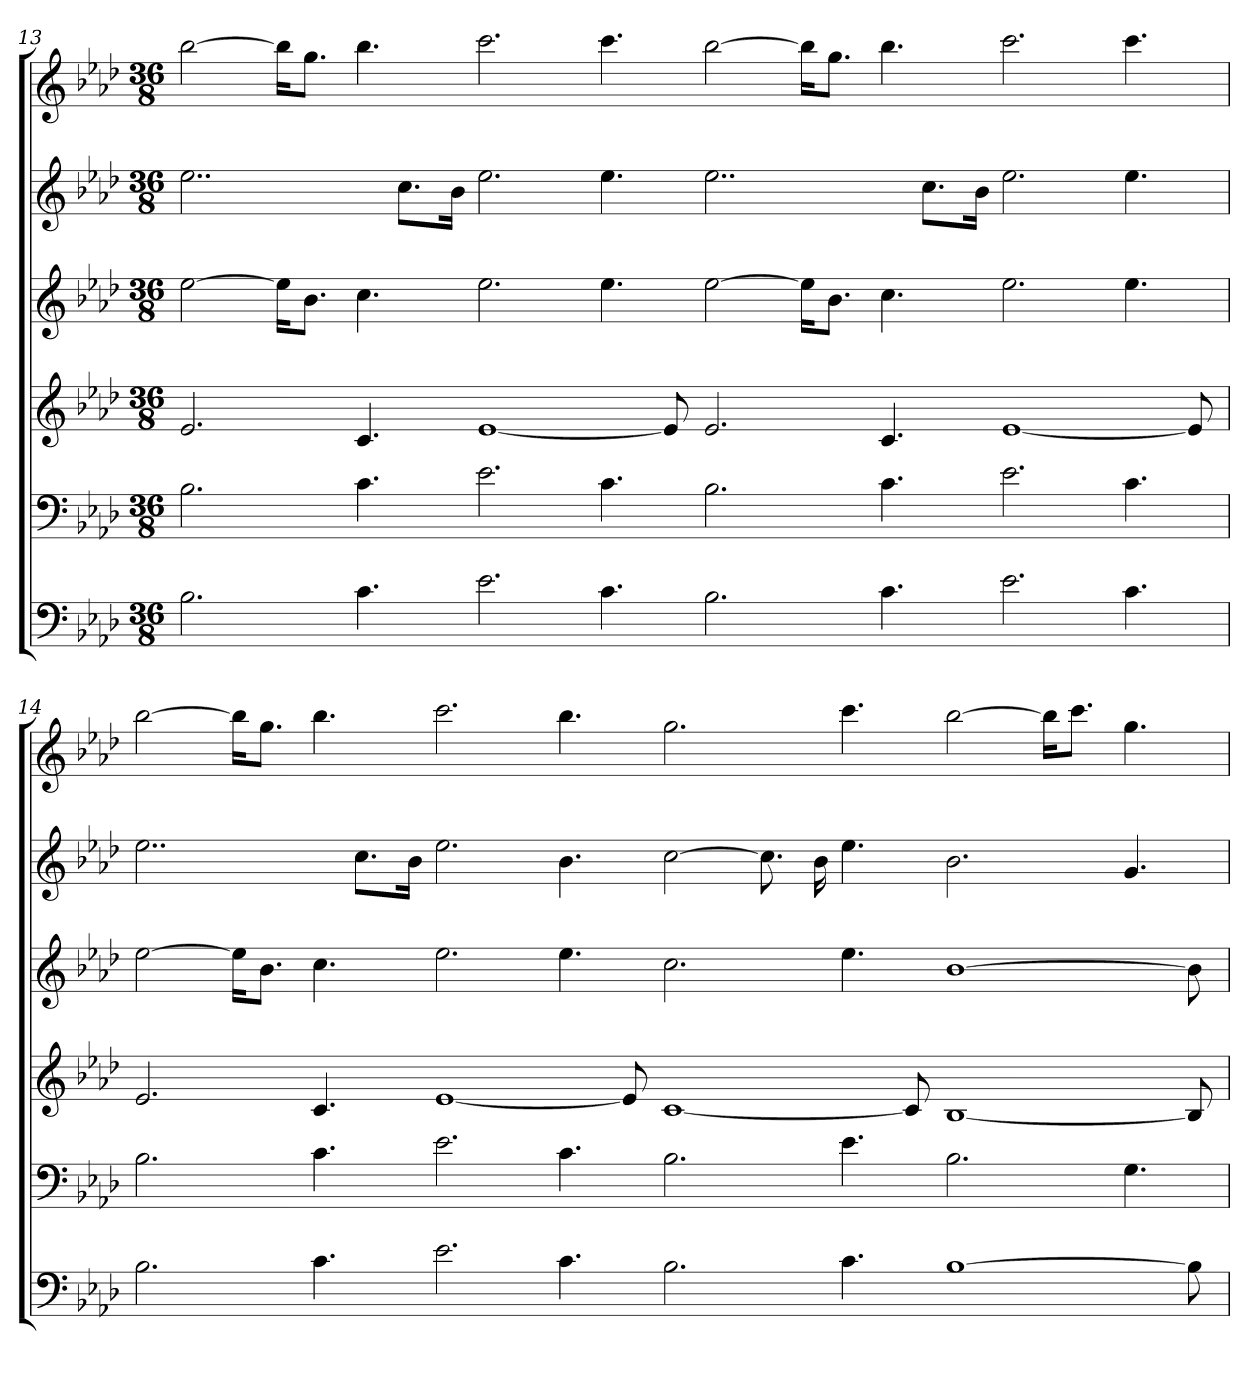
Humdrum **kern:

**kern	**kern	**kern	**kern	**kern	**kern
*part6	*part5	*part4	*part3	*part2	*part1
*staff6	*staff5	*staff4	*staff3	*staff2	*staff1
*clefF4	*clefF4	*clefG2	*clefG2	*clefG2	*clefG2
*k[b-e-a-d-]	*k[b-e-a-d-]	*k[b-e-a-d-]	*k[b-e-a-d-]	*k[b-e-a-d-]	*k[b-e-a-d-]
*M36/8	*M36/8	*M36/8	*M36/8	*M36/8	*M36/8
=13	=13	=13	=13	=13	=13
2.B-	2.B-	2.e-	[2ee-	2..ee-	[2bb-
.	.	.	16ee-\KL]	.	16bb-\KL]
.	.	.	8.b-\J	.	8.gg\J
4.c	4.c	4.c	4.cc	.	4.bb-
.	.	.	.	8.cc\L	.
.	.	.	.	16b-\Jk	.
2.e-	2.e-	[1e-	2.ee-	2.ee-	2.ccc
4.c	4.c	.	4.ee-	4.ee-	4.ccc
.	.	8e-]	.	.	.
2.B-	2.B-	2.e-	[2ee-	2..ee-	[2bb-
.	.	.	16ee-\KL]	.	16bb-\KL]
.	.	.	8.b-\J	.	8.gg\J
4.c	4.c	4.c	4.cc	.	4.bb-
.	.	.	.	8.cc\L	.
.	.	.	.	16b-\Jk	.
2.e-	2.e-	[1e-	2.ee-	2.ee-	2.ccc
4.c	4.c	.	4.ee-	4.ee-	4.ccc
.	.	8e-]	.	.	.
=14	=14	=14	=14	=14	=14
2.B-	2.B-	2.e-	[2ee-	2..ee-	[2bb-
.	.	.	16ee-\KL]	.	16bb-\KL]
.	.	.	8.b-\J	.	8.gg\J
4.c	4.c	4.c	4.cc	.	4.bb-
.	.	.	.	8.cc\L	.
.	.	.	.	16b-\Jk	.
2.e-	2.e-	[1e-	2.ee-	2.ee-	2.ccc
4.c	4.c	.	4.ee-	4.b-	4.bb-
.	.	8e-]	.	.	.
2.B-	2.B-	[1c	2.cc	[2cc	2.gg
.	.	.	.	8.cc]	.
.	.	.	.	16b-	.
4.c	4.e-	.	4.ee-	4.ee-	4.ccc
.	.	8c]	.	.	.
[1B-	2.B-	[1B-	[1b-	2.b-	[2bb-
.	.	.	.	.	16bb-\KL]
.	.	.	.	.	8.ccc\J
.	4.G	.	.	4.g	4.gg
8B-]	.	8B-]	8b-]	.	.
=	=	=	=	=	=
*-	*-	*-	*-	*-	*-
